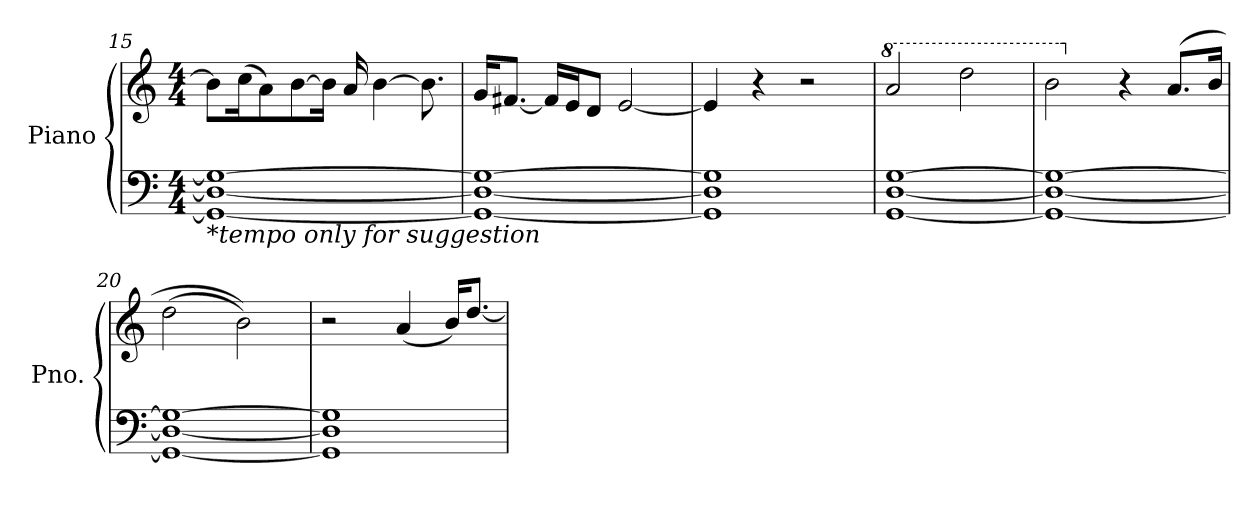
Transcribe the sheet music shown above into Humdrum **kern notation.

**kern	**kern
*part1	*part1
*staff2	*staff1
*I"Piano	*
*I'Pno.	*
!!LO:LB:g=z
*clefF4	*clefG2
*k[]	*k[]
*M4/4	*M4/4
=15	=15
!LO:TX:b:i:t=*tempo only for suggestion	!
1GG_ 1D_ 1G_	8b\L]
.	(>16cc\K
.	8a\)
.	[8b\
.	16b\Jk]
.	16a/
.	[4b\
.	8.b\]
=16	=16
1GG_ 1D_ 1G_	16g/KL
.	[8.f#X/J
.	16f#/LL]
.	16e/J
.	8d/J
.	[2e/
=17	=17
1GG] 1D] 1G]	4e/]
.	4r
.	2r
=18	=18
*	*8va
[1GG [1D [1G	2aa/
.	2ddd\
!!LO:PB:g=z
=19	=19
1GG_ 1D_ 1G_	2bb\
*	*X8va
.	4r
.	(<8.a/L
.	16b/Jk
=20	=20
1GG_ 1D_ 1G_	(>2dd\
.	2b\))
=21	=21
1GG] 1D] 1G]	2r
.	(<4a/
.	16b/KL)
.	[8.dd/J
=	=
*-	*-
